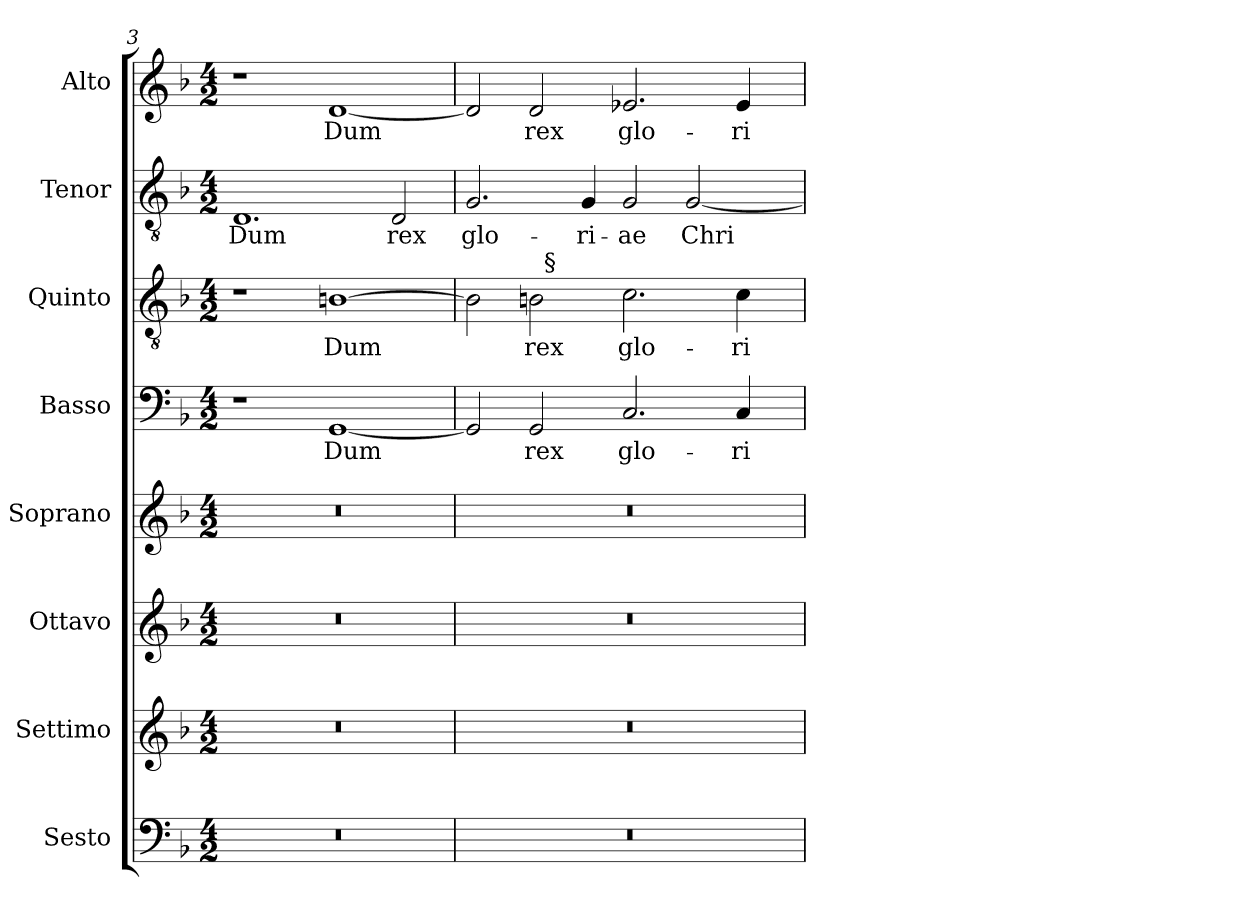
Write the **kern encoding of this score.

**kern	**kern	**kern	**kern	**kern	**text	**kern	**text	**kern	**text	**kern	**text
*part8	*part7	*part6	*part5	*part4	*part4	*part3	*part3	*part2	*part2	*part1	*part1
*staff8	*staff7	*staff6	*staff5	*staff4	*staff4	*staff3	*staff3	*staff2	*staff2	*staff1	*staff1
*I"Sesto	*I"Settimo	*I"Ottavo	*I"Soprano	*I"Basso	*	*I"Quinto	*	*I"Tenor	*	*I"Alto	*
*I'Ss.	*I'St.	*I'Ot.	*I'S.	*I'B.	*	*I'Q.	*	*I'T.	*	*I'A.	*
*clefF4	*clefG2	*clefG2	*clefG2	*clefF4	*	*clefGv2	*	*clefGv2	*	*clefG2	*
*	*	*	*	*	*	*ITrd7c12	*	*ITrd7c12	*	*	*
*k[b-]	*k[b-]	*k[b-]	*k[b-]	*k[b-]	*	*k[b-]	*	*k[b-]	*	*k[b-]	*
*F:	*F:	*F:	*F:	*F:	*	*F:	*	*F:	*	*F:	*
*M4/2	*M4/2	*M4/2	*M4/2	*M4/2	*	*M4/2	*	*M4/2	*	*M4/2	*
=3	=3	=3	=3	=3	=3	=3	=3	=3	=3	=3	=3
!LO:N:vis=1	!LO:N:vis=1	!LO:N:vis=1	!LO:N:vis=1	!	!	!	!	!	!	!	!
!	!	!	!	!	!	!	!	!	!LO:LY:b:color=#000000	!	!
0r	0r	0r	0r	1r	.	1r	.	1.DDi	Dum	1r	.
!	!	!	!	!	!LO:LY:b:color=#000000	!	!	!	!	!	!
!	!	!	!	!	!	!	!LO:LY:b:color=#000000	!	!	!	!
!	!	!	!	!	!	!	!	!	!	!	!LO:LY:b:color=#000000
.	.	.	.	[1GGi	Dum	[1BBni	Dum	.	.	[1di	Dum
!	!	!	!	!	!	!	!	!	!LO:LY:b:color=#000000	!	!
.	.	.	.	.	.	.	.	2DDi/	rex	.	.
=4	=4	=4	=4	=4	=4	=4	=4	=4	=4	=4	=4
!LO:N:vis=1	!LO:N:vis=1	!LO:N:vis=1	!LO:N:vis=1	!	!	!	!	!	!	!	!
!	!	!	!	!	!	!	!	!	!LO:LY:b:color=#000000	!	!
*	*	*	*	*	*	*^	*	*	*	*	*
0r	0r	0r	0r	2GGi/]	.	2BBi\]	2ryy	.	2.GGi/	glo-	2di/]	.
!	!	!	!	!	!LO:LY:b:color=#000000	!	!	!	!	!	!	!
!	!	!	!	!	!	!	!	!LO:LY:b:color=#000000	!	!	!	!
!	!	!	!	!	!	!	!	!	!	!	!	!LO:LY:b:color=#000000
.	.	.	.	2GGi/	rex	2BBi\	32ryy	rex	.	.	2di/	rex
.	.	.	.	.	.	.	256ryy	.	.	.	.	.
!	!	!	!	!	!	!	!LO:TX:a:t=§	!	!	!	!	!
.	.	.	.	.	.	.	1ryy	.	.	.	.	.
!	!	!	!	!	!	!	!	!	!	!LO:LY:b:color=#000000	!	!
.	.	.	.	.	.	.	.	.	4GGi/	-ri-	.	.
!	!	!	!	!	!LO:LY:b:color=#000000	!	!	!	!	!	!	!
!	!	!	!	!	!	!	!	!LO:LY:b:color=#000000	!	!	!	!
!	!	!	!	!	!	!	!	!	!	!LO:LY:b:color=#000000	!	!
!	!	!	!	!	!	!	!	!	!	!	!	!LO:LY:b:color=#000000
.	.	.	.	2.Ci/	glo-	2.Ci\	.	glo-	2GGi/	-ae	2.e-Xi/	glo-
!	!	!	!	!	!	!	!	!	!	!LO:LY:b:color=#000000	!	!
.	.	.	.	.	.	.	.	.	[2GGi/	Chri-	.	.
.	.	.	.	.	.	.	4ryy	.	.	.	.	.
!	!	!	!	!	!LO:LY:b:color=#000000	!	!	!	!	!	!	!
!	!	!	!	!	!	!	!	!LO:LY:b:color=#000000	!	!	!	!
!	!	!	!	!	!	!	!	!	!	!	!	!LO:LY:b:color=#000000
.	.	.	.	4Ci/	-ri-	4Ci\	.	-ri-	.	.	4e-i/	-ri-
.	.	.	.	.	.	.	8ryy	.	.	.	.	.
.	.	.	.	.	.	.	16ryy	.	.	.	.	.
.	.	.	.	.	.	.	64..ryy	.	.	.	.	.
*	*	*	*	*	*	*v	*v	*	*	*	*	*
=	=	=	=	=	=	=	=	=	=	=	=
*-	*-	*-	*-	*-	*-	*-	*-	*-	*-	*-	*-
